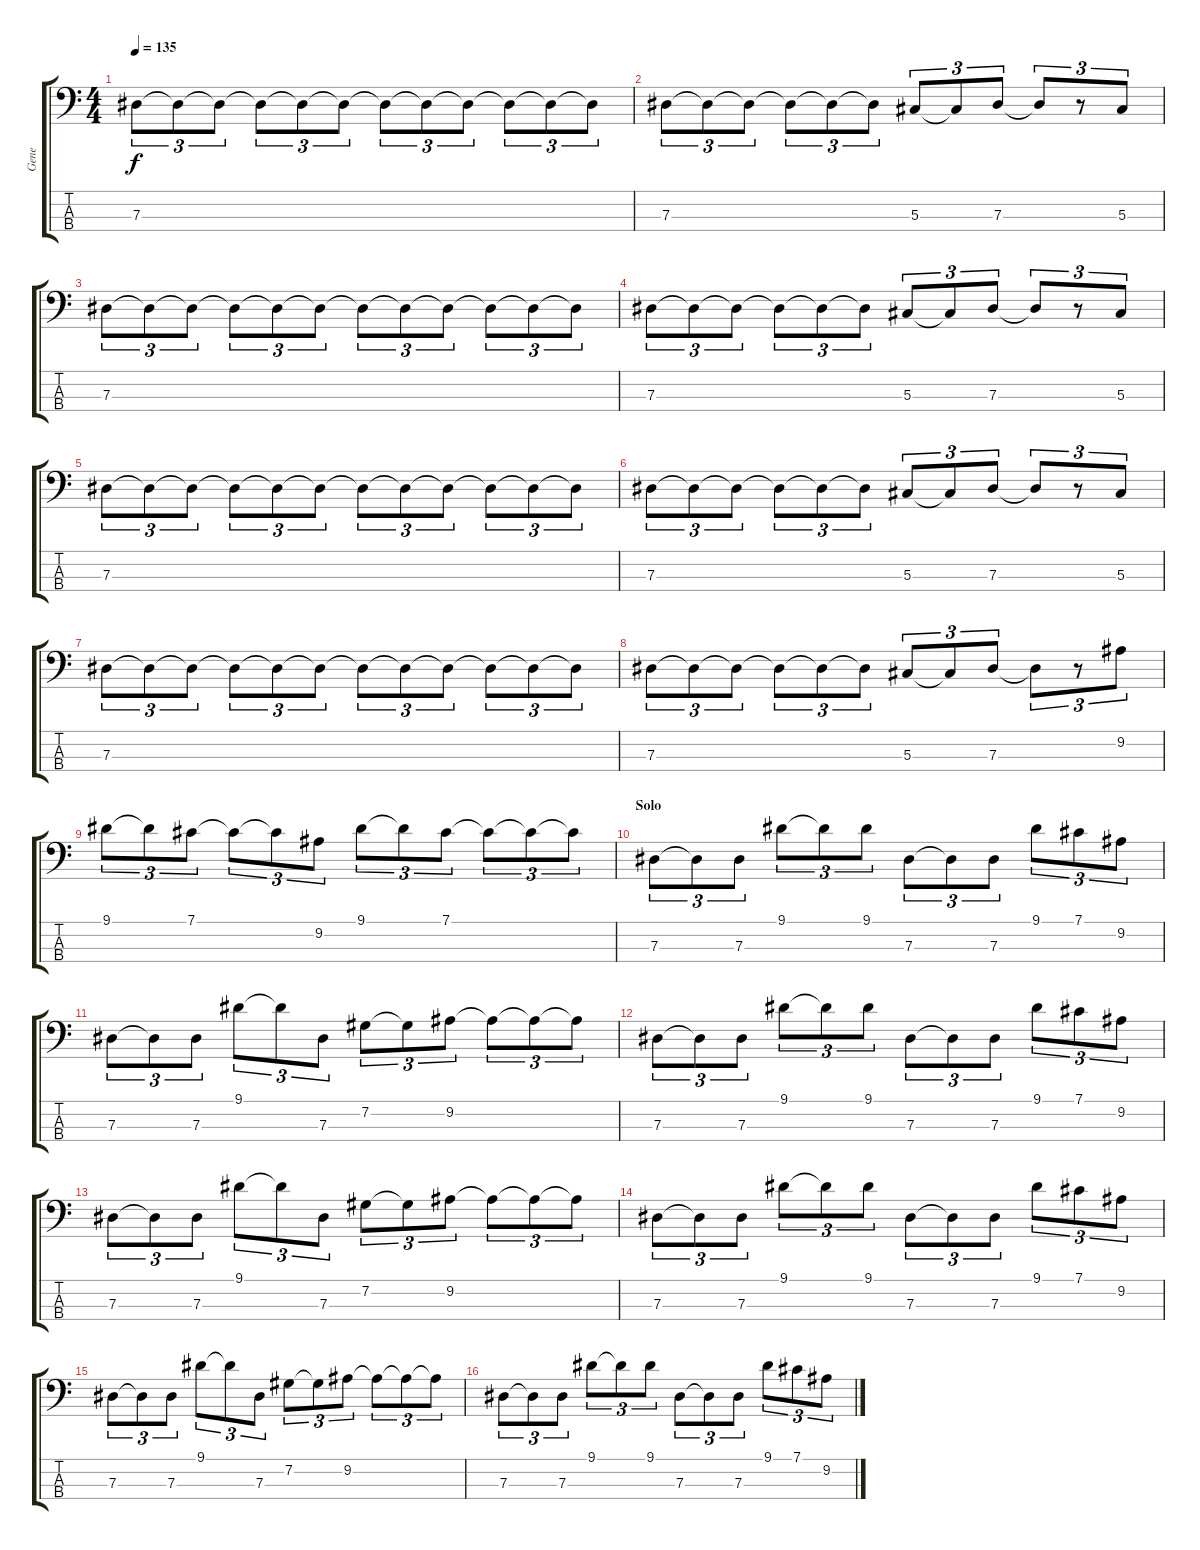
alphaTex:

\track ("Gene" "Gene") {instrument electricbasspick}
\staff {score tabs}
\tuning (Gb2 Db2 Ab1 Eb1) {hide}
\ts (4 4)
\tempo 135
\clef f4
\ks c
7.3{t}.8{tu (3 2) dy f} 7.3{t}.8{tu (3 2)} 7.3{t}.8{tu (3 2)} 7.3{t}.8{tu (3 2)} 7.3{t}.8{tu (3 2)} 7.3{t}.8{tu (3 2)} 7.3{t}.8{tu (3 2)} 7.3{t}.8{tu (3 2)} 7.3{t}.8{tu (3 2)} 7.3{t}.8{tu (3 2)} 7.3{t}.8{tu (3 2)} 7.3{t}.8{tu (3 2)} |
7.3.8{tu (3 2)} 7.3{t}.8{tu (3 2)} 7.3{t}.8{tu (3 2)} 7.3{t}.8{tu (3 2)} 7.3{t}.8{tu (3 2)} 7.3{t}.8{tu (3 2)} 5.3.8{tu (3 2)} 5.3{t}.8{tu (3 2)} 7.3.8{tu (3 2)} 7.3{t}.8{tu (3 2)} r.8{tu (3 2)} 5.3.8{tu (3 2)} |
7.3.8{tu (3 2)} 7.3{t}.8{tu (3 2)} 7.3{t}.8{tu (3 2)} 7.3{t}.8{tu (3 2)} 7.3{t}.8{tu (3 2)} 7.3{t}.8{tu (3 2)} 7.3{t}.8{tu (3 2)} 7.3{t}.8{tu (3 2)} 7.3{t}.8{tu (3 2)} 7.3{t}.8{tu (3 2)} 7.3{t}.8{tu (3 2)} 7.3{t}.8{tu (3 2)} |
7.3.8{tu (3 2)} 7.3{t}.8{tu (3 2)} 7.3{t}.8{tu (3 2)} 7.3{t}.8{tu (3 2)} 7.3{t}.8{tu (3 2)} 7.3{t}.8{tu (3 2)} 5.3.8{tu (3 2)} 5.3{t}.8{tu (3 2)} 7.3.8{tu (3 2)} 7.3{t}.8{tu (3 2)} r.8{tu (3 2)} 5.3.8{tu (3 2)} |
7.3.8{tu (3 2)} 7.3{t}.8{tu (3 2)} 7.3{t}.8{tu (3 2)} 7.3{t}.8{tu (3 2)} 7.3{t}.8{tu (3 2)} 7.3{t}.8{tu (3 2)} 7.3{t}.8{tu (3 2)} 7.3{t}.8{tu (3 2)} 7.3{t}.8{tu (3 2)} 7.3{t}.8{tu (3 2)} 7.3{t}.8{tu (3 2)} 7.3{t}.8{tu (3 2)} |
7.3.8{tu (3 2)} 7.3{t}.8{tu (3 2)} 7.3{t}.8{tu (3 2)} 7.3{t}.8{tu (3 2)} 7.3{t}.8{tu (3 2)} 7.3{t}.8{tu (3 2)} 5.3.8{tu (3 2)} 5.3{t}.8{tu (3 2)} 7.3.8{tu (3 2)} 7.3{t}.8{tu (3 2)} r.8{tu (3 2)} 5.3.8{tu (3 2)} |
7.3.8{tu (3 2)} 7.3{t}.8{tu (3 2)} 7.3{t}.8{tu (3 2)} 7.3{t}.8{tu (3 2)} 7.3{t}.8{tu (3 2)} 7.3{t}.8{tu (3 2)} 7.3{t}.8{tu (3 2)} 7.3{t}.8{tu (3 2)} 7.3{t}.8{tu (3 2)} 7.3{t}.8{tu (3 2)} 7.3{t}.8{tu (3 2)} 7.3{t}.8{tu (3 2)} |
7.3.8{tu (3 2)} 7.3{t}.8{tu (3 2)} 7.3{t}.8{tu (3 2)} 7.3{t}.8{tu (3 2)} 7.3{t}.8{tu (3 2)} 7.3{t}.8{tu (3 2)} 5.3.8{tu (3 2)} 5.3{t}.8{tu (3 2)} 7.3.8{tu (3 2)} 7.3{t}.8{tu (3 2)} r.8{tu (3 2)} 9.2.8{tu (3 2)} |
9.1.8{tu (3 2)} 9.1{t}.8{tu (3 2)} 7.1.8{tu (3 2)} 7.1{t}.8{tu (3 2)} 7.1{t}.8{tu (3 2)} 9.2.8{tu (3 2)} 9.1.8{tu (3 2)} 9.1{t}.8{tu (3 2)} 7.1.8{tu (3 2)} 7.1{t}.8{tu (3 2)} 7.1{t}.8{tu (3 2)} 7.1{t}.8{tu (3 2)} |
\section ("" "Solo")
7.3.8{tu (3 2)} 7.3{t}.8{tu (3 2)} 7.3.8{tu (3 2)} 9.1.8{tu (3 2)} 9.1{t}.8{tu (3 2)} 9.1.8{tu (3 2)} 7.3.8{tu (3 2)} 7.3{t}.8{tu (3 2)} 7.3.8{tu (3 2)} 9.1.8{tu (3 2)} 7.1.8{tu (3 2)} 9.2.8{tu (3 2)} |
7.3.8{tu (3 2)} 7.3{t}.8{tu (3 2)} 7.3.8{tu (3 2)} 9.1.8{tu (3 2)} 9.1{t}.8{tu (3 2)} 7.3.8{tu (3 2)} 7.2.8{tu (3 2)} 7.2{t}.8{tu (3 2)} 9.2.8{tu (3 2)} 9.2{t}.8{tu (3 2)} 9.2{t}.8{tu (3 2)} 9.2{t}.8{tu (3 2)} |
7.3.8{tu (3 2)} 7.3{t}.8{tu (3 2)} 7.3.8{tu (3 2)} 9.1.8{tu (3 2)} 9.1{t}.8{tu (3 2)} 9.1.8{tu (3 2)} 7.3.8{tu (3 2)} 7.3{t}.8{tu (3 2)} 7.3.8{tu (3 2)} 9.1.8{tu (3 2)} 7.1.8{tu (3 2)} 9.2.8{tu (3 2)} |
7.3.8{tu (3 2)} 7.3{t}.8{tu (3 2)} 7.3.8{tu (3 2)} 9.1.8{tu (3 2)} 9.1{t}.8{tu (3 2)} 7.3.8{tu (3 2)} 7.2.8{tu (3 2)} 7.2{t}.8{tu (3 2)} 9.2.8{tu (3 2)} 9.2{t}.8{tu (3 2)} 9.2{t}.8{tu (3 2)} 9.2{t}.8{tu (3 2)} |
7.3.8{tu (3 2)} 7.3{t}.8{tu (3 2)} 7.3.8{tu (3 2)} 9.1.8{tu (3 2)} 9.1{t}.8{tu (3 2)} 9.1.8{tu (3 2)} 7.3.8{tu (3 2)} 7.3{t}.8{tu (3 2)} 7.3.8{tu (3 2)} 9.1.8{tu (3 2)} 7.1.8{tu (3 2)} 9.2.8{tu (3 2)} |
7.3.8{tu (3 2)} 7.3{t}.8{tu (3 2)} 7.3.8{tu (3 2)} 9.1.8{tu (3 2)} 9.1{t}.8{tu (3 2)} 7.3.8{tu (3 2)} 7.2.8{tu (3 2)} 7.2{t}.8{tu (3 2)} 9.2.8{tu (3 2)} 9.2{t}.8{tu (3 2)} 9.2{t}.8{tu (3 2)} 9.2{t}.8{tu (3 2)} |
7.3.8{tu (3 2)} 7.3{t}.8{tu (3 2)} 7.3.8{tu (3 2)} 9.1.8{tu (3 2)} 9.1{t}.8{tu (3 2)} 9.1.8{tu (3 2)} 7.3.8{tu (3 2)} 7.3{t}.8{tu (3 2)} 7.3.8{tu (3 2)} 9.1.8{tu (3 2)} 7.1.8{tu (3 2)} 9.2.8{tu (3 2)}
